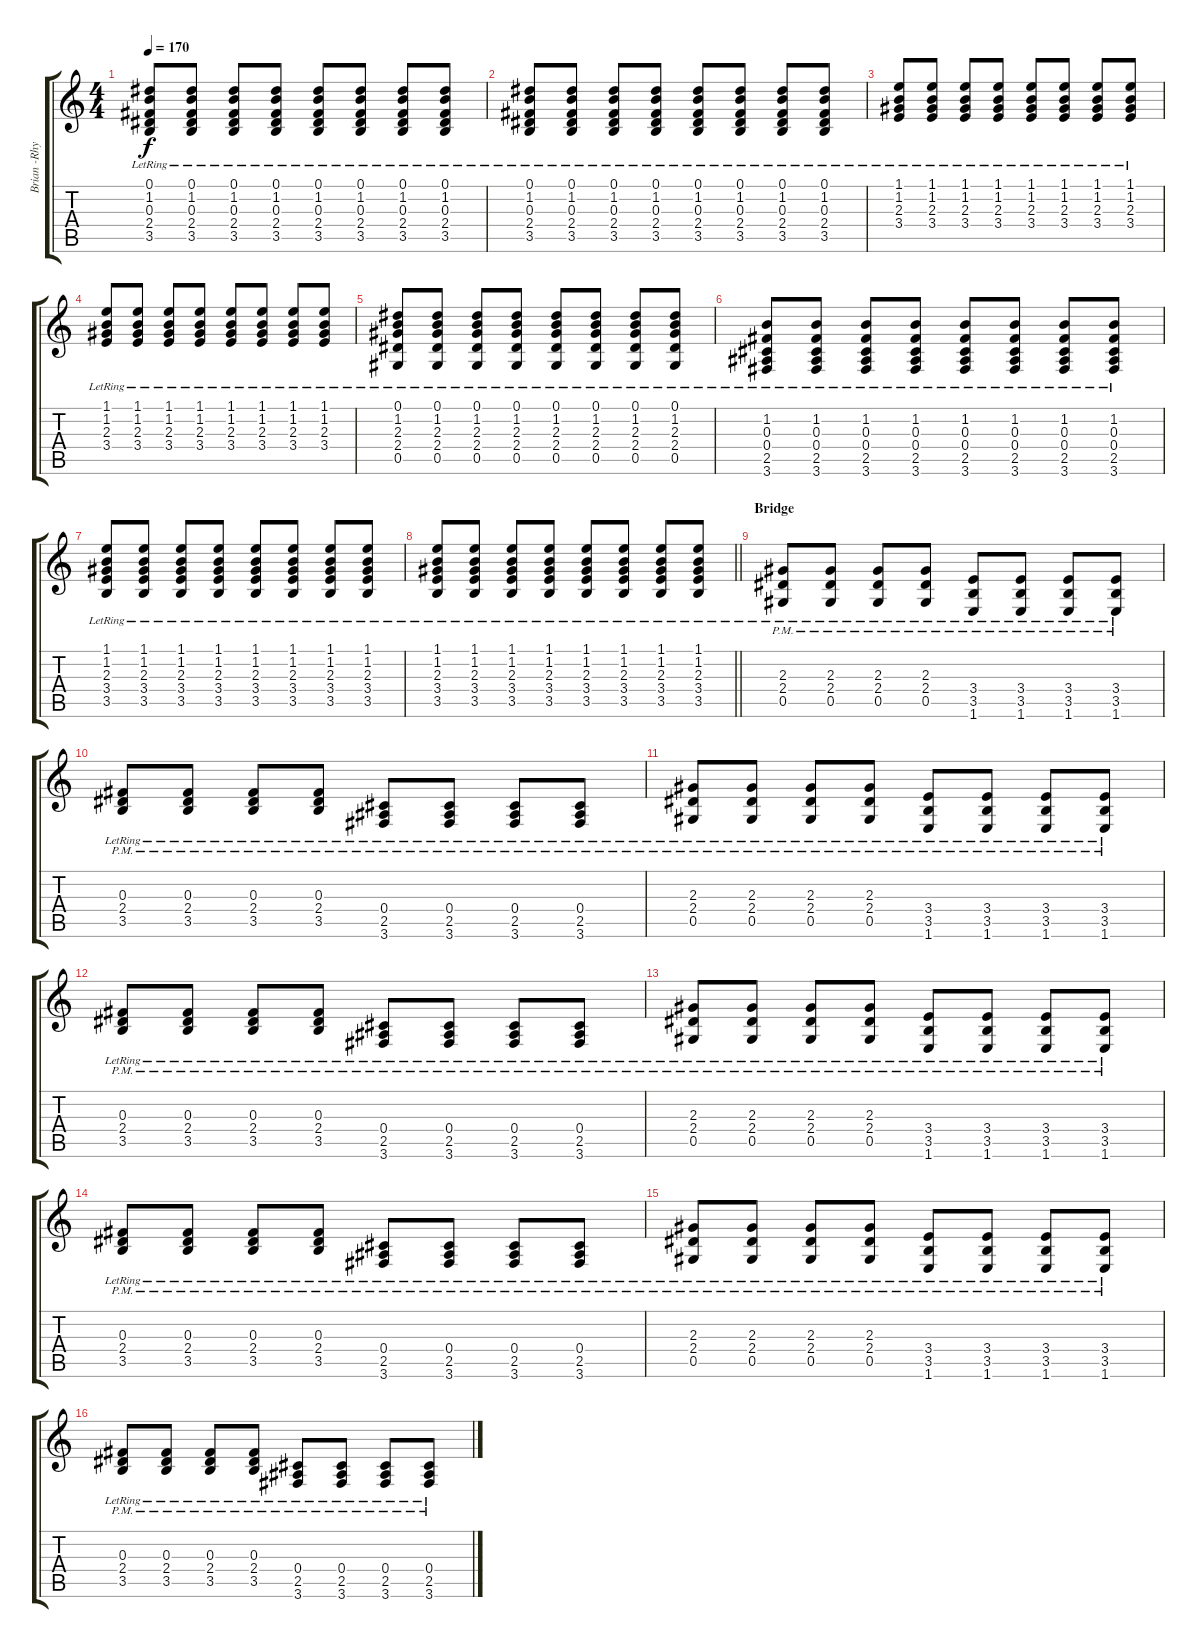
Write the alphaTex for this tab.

\track ("Brian -Rhythm" "Brian -Rhy") {instrument electricguitarclean}
\staff {score tabs}
\tuning (Eb4 Bb3 Gb3 Db3 Ab2 Eb2) {hide}
\ts (4 4)
\tempo 170
\clef g2
\ks c
(0.1{lr} 1.2{lr} 0.3{lr} 2.4{lr} 3.5{lr}).8{dy f} (0.1{lr} 1.2{lr} 0.3{lr} 2.4{lr} 3.5{lr}).8 (0.1{lr} 1.2{lr} 0.3{lr} 2.4{lr} 3.5{lr}).8 (0.1{lr} 1.2{lr} 0.3{lr} 2.4{lr} 3.5{lr}).8 (0.1{lr} 1.2{lr} 0.3{lr} 2.4{lr} 3.5{lr}).8 (0.1{lr} 1.2{lr} 0.3{lr} 2.4{lr} 3.5{lr}).8 (0.1{lr} 1.2{lr} 0.3{lr} 2.4{lr} 3.5{lr}).8 (0.1{lr} 1.2{lr} 0.3{lr} 2.4{lr} 3.5{lr}).8 |
(0.1{lr} 1.2{lr} 0.3{lr} 2.4{lr} 3.5{lr}).8 (0.1{lr} 1.2{lr} 0.3{lr} 2.4{lr} 3.5{lr}).8 (0.1{lr} 1.2{lr} 0.3{lr} 2.4{lr} 3.5{lr}).8 (0.1{lr} 1.2{lr} 0.3{lr} 2.4{lr} 3.5{lr}).8 (0.1{lr} 1.2{lr} 0.3{lr} 2.4{lr} 3.5{lr}).8 (0.1{lr} 1.2{lr} 0.3{lr} 2.4{lr} 3.5{lr}).8 (0.1{lr} 1.2{lr} 0.3{lr} 2.4{lr} 3.5{lr}).8 (0.1{lr} 1.2{lr} 0.3{lr} 2.4{lr} 3.5{lr}).8 |
(1.1{lr} 1.2{lr} 2.3{lr} 3.4{lr}).8 (1.1{lr} 1.2{lr} 2.3{lr} 3.4{lr}).8 (1.1{lr} 1.2{lr} 2.3{lr} 3.4{lr}).8 (1.1{lr} 1.2{lr} 2.3{lr} 3.4{lr}).8 (1.1{lr} 1.2{lr} 2.3{lr} 3.4{lr}).8 (1.1{lr} 1.2{lr} 2.3{lr} 3.4{lr}).8 (1.1{lr} 1.2{lr} 2.3{lr} 3.4{lr}).8 (1.1{lr} 1.2{lr} 2.3{lr} 3.4{lr}).8 |
(1.1{lr} 1.2{lr} 2.3{lr} 3.4{lr}).8 (1.1{lr} 1.2{lr} 2.3{lr} 3.4{lr}).8 (1.1{lr} 1.2{lr} 2.3{lr} 3.4{lr}).8 (1.1{lr} 1.2{lr} 2.3{lr} 3.4{lr}).8 (1.1{lr} 1.2{lr} 2.3{lr} 3.4{lr}).8 (1.1{lr} 1.2{lr} 2.3{lr} 3.4{lr}).8 (1.1{lr} 1.2{lr} 2.3{lr} 3.4{lr}).8 (1.1{lr} 1.2{lr} 2.3{lr} 3.4{lr}).8 |
(0.1{lr} 1.2{lr} 2.3{lr} 2.4{lr} 0.5{lr}).8 (0.1{lr} 1.2{lr} 2.3{lr} 2.4{lr} 0.5{lr}).8 (0.1{lr} 1.2{lr} 2.3{lr} 2.4{lr} 0.5{lr}).8 (0.1{lr} 1.2{lr} 2.3{lr} 2.4{lr} 0.5{lr}).8 (0.1{lr} 1.2{lr} 2.3{lr} 2.4{lr} 0.5{lr}).8 (0.1{lr} 1.2{lr} 2.3{lr} 2.4{lr} 0.5{lr}).8 (0.1{lr} 1.2{lr} 2.3{lr} 2.4{lr} 0.5{lr}).8 (0.1{lr} 1.2{lr} 2.3{lr} 2.4{lr} 0.5{lr}).8 |
(1.2{lr} 0.3{lr} 0.4{lr} 2.5{lr} 3.6{lr}).8 (1.2{lr} 0.3{lr} 0.4{lr} 2.5{lr} 3.6{lr}).8 (1.2{lr} 0.3{lr} 0.4{lr} 2.5{lr} 3.6{lr}).8 (1.2{lr} 0.3{lr} 0.4{lr} 2.5{lr} 3.6{lr}).8 (1.2{lr} 0.3{lr} 0.4{lr} 2.5{lr} 3.6{lr}).8 (1.2{lr} 0.3{lr} 0.4{lr} 2.5{lr} 3.6{lr}).8 (1.2{lr} 0.3{lr} 0.4{lr} 2.5{lr} 3.6{lr}).8 (1.2{lr} 0.3{lr} 0.4{lr} 2.5{lr} 3.6{lr}).8 |
(1.1{lr} 1.2{lr} 2.3{lr} 3.4{lr} 3.5{lr}).8 (1.1{lr} 1.2{lr} 2.3{lr} 3.4{lr} 3.5{lr}).8 (1.1{lr} 1.2{lr} 2.3{lr} 3.4{lr} 3.5{lr}).8 (1.1{lr} 1.2{lr} 2.3{lr} 3.4{lr} 3.5{lr}).8 (1.1{lr} 1.2{lr} 2.3{lr} 3.4{lr} 3.5{lr}).8 (1.1{lr} 1.2{lr} 2.3{lr} 3.4{lr} 3.5{lr}).8 (1.1{lr} 1.2{lr} 2.3{lr} 3.4{lr} 3.5{lr}).8 (1.1{lr} 1.2{lr} 2.3{lr} 3.4{lr} 3.5{lr}).8 |
\barLineRight lightlight
(1.1{lr} 1.2{lr} 2.3{lr} 3.4{lr} 3.5{lr}).8 (1.1{lr} 1.2{lr} 2.3{lr} 3.4{lr} 3.5{lr}).8 (1.1{lr} 1.2{lr} 2.3{lr} 3.4{lr} 3.5{lr}).8 (1.1{lr} 1.2{lr} 2.3{lr} 3.4{lr} 3.5{lr}).8 (1.1{lr} 1.2{lr} 2.3{lr} 3.4{lr} 3.5{lr}).8 (1.1{lr} 1.2{lr} 2.3{lr} 3.4{lr} 3.5{lr}).8 (1.1{lr} 1.2{lr} 2.3{lr} 3.4{lr} 3.5{lr}).8 (1.1{lr} 1.2{lr} 2.3{lr} 3.4{lr} 3.5{lr}).8 |
\section ("" "Bridge")
(2.3{pm lr} 2.4{pm lr} 0.5{pm lr}).8 (2.3{pm lr} 2.4{pm lr} 0.5{pm lr}).8 (2.3{pm lr} 2.4{pm lr} 0.5{pm lr}).8 (2.3{pm lr} 2.4{pm lr} 0.5{pm lr}).8 (3.4{pm lr} 3.5{pm lr} 1.6{pm lr}).8 (3.4{pm lr} 3.5{pm lr} 1.6{pm lr}).8 (3.4{pm lr} 3.5{pm lr} 1.6{pm lr}).8 (3.4{pm lr} 3.5{pm lr} 1.6{pm lr}).8 |
(0.3{pm lr} 2.4{pm lr} 3.5{pm lr}).8 (0.3{pm lr} 2.4{pm lr} 3.5{pm lr}).8 (0.3{pm lr} 2.4{pm lr} 3.5{pm lr}).8 (0.3{pm lr} 2.4{pm lr} 3.5{pm lr}).8 (0.4{pm lr} 2.5{pm lr} 3.6{pm lr}).8 (0.4{pm lr} 2.5{pm lr} 3.6{pm lr}).8 (0.4{pm lr} 2.5{pm lr} 3.6{pm lr}).8 (0.4{pm lr} 2.5{pm lr} 3.6{pm lr}).8 |
(2.3{pm lr} 2.4{pm lr} 0.5{pm lr}).8 (2.3{pm lr} 2.4{pm lr} 0.5{pm lr}).8 (2.3{pm lr} 2.4{pm lr} 0.5{pm lr}).8 (2.3{pm lr} 2.4{pm lr} 0.5{pm lr}).8 (3.4{pm lr} 3.5{pm lr} 1.6{pm lr}).8 (3.4{pm lr} 3.5{pm lr} 1.6{pm lr}).8 (3.4{pm lr} 3.5{pm lr} 1.6{pm lr}).8 (3.4{pm lr} 3.5{pm lr} 1.6{pm lr}).8 |
(0.3{pm lr} 2.4{pm lr} 3.5{pm lr}).8 (0.3{pm lr} 2.4{pm lr} 3.5{pm lr}).8 (0.3{pm lr} 2.4{pm lr} 3.5{pm lr}).8 (0.3{pm lr} 2.4{pm lr} 3.5{pm lr}).8 (0.4{pm lr} 2.5{pm lr} 3.6{pm lr}).8 (0.4{pm lr} 2.5{pm lr} 3.6{pm lr}).8 (0.4{pm lr} 2.5{pm lr} 3.6{pm lr}).8 (0.4{pm lr} 2.5{pm lr} 3.6{pm lr}).8 |
(2.3{pm lr} 2.4{pm lr} 0.5{pm lr}).8 (2.3{pm lr} 2.4{pm lr} 0.5{pm lr}).8 (2.3{pm lr} 2.4{pm lr} 0.5{pm lr}).8 (2.3{pm lr} 2.4{pm lr} 0.5{pm lr}).8 (3.4{pm lr} 3.5{pm lr} 1.6{pm lr}).8 (3.4{pm lr} 3.5{pm lr} 1.6{pm lr}).8 (3.4{pm lr} 3.5{pm lr} 1.6{pm lr}).8 (3.4{pm lr} 3.5{pm lr} 1.6{pm lr}).8 |
(0.3{pm lr} 2.4{pm lr} 3.5{pm lr}).8 (0.3{pm lr} 2.4{pm lr} 3.5{pm lr}).8 (0.3{pm lr} 2.4{pm lr} 3.5{pm lr}).8 (0.3{pm lr} 2.4{pm lr} 3.5{pm lr}).8 (0.4{pm lr} 2.5{pm lr} 3.6{pm lr}).8 (0.4{pm lr} 2.5{pm lr} 3.6{pm lr}).8 (0.4{pm lr} 2.5{pm lr} 3.6{pm lr}).8 (0.4{pm lr} 2.5{pm lr} 3.6{pm lr}).8 |
(2.3{pm lr} 2.4{pm lr} 0.5{pm lr}).8 (2.3{pm lr} 2.4{pm lr} 0.5{pm lr}).8 (2.3{pm lr} 2.4{pm lr} 0.5{pm lr}).8 (2.3{pm lr} 2.4{pm lr} 0.5{pm lr}).8 (3.4{pm lr} 3.5{pm lr} 1.6{pm lr}).8 (3.4{pm lr} 3.5{pm lr} 1.6{pm lr}).8 (3.4{pm lr} 3.5{pm lr} 1.6{pm lr}).8 (3.4{pm lr} 3.5{pm lr} 1.6{pm lr}).8 |
(0.3{pm lr} 2.4{pm lr} 3.5{pm lr}).8 (0.3{pm lr} 2.4{pm lr} 3.5{pm lr}).8 (0.3{pm lr} 2.4{pm lr} 3.5{pm lr}).8 (0.3{pm lr} 2.4{pm lr} 3.5{pm lr}).8 (0.4{pm lr} 2.5{pm lr} 3.6{pm lr}).8 (0.4{pm lr} 2.5{pm lr} 3.6{pm lr}).8 (0.4{pm lr} 2.5{pm lr} 3.6{pm lr}).8 (0.4{pm lr} 2.5{pm lr} 3.6{pm lr}).8
